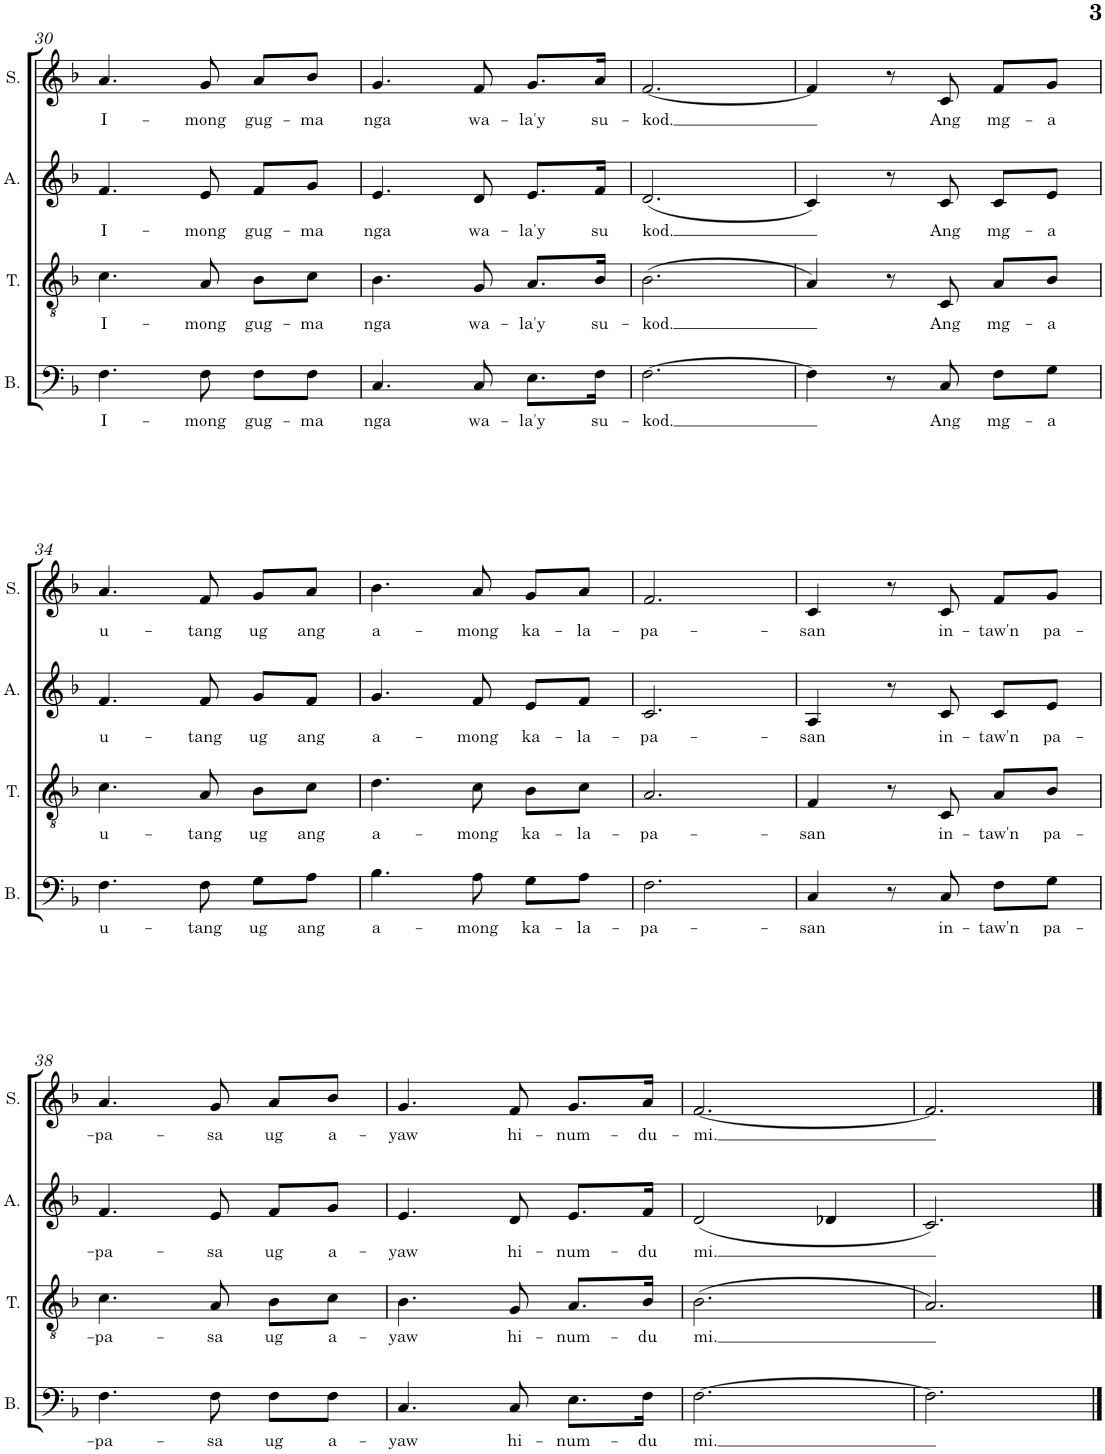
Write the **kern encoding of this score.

**kern	**text	**kern	**text	**kern	**text	**kern	**text
*part4	*part4	*part3	*part3	*part2	*part2	*part1	*part1
*staff4	*staff4	*staff3	*staff3	*staff2	*staff2	*staff1	*staff1
*I"Bass	*	*I"Tenor	*	*I"Alto	*	*I"Soprano	*
*I'B.	*	*I'T.	*	*I'A.	*	*I'S.	*
!!LO:PB:g=z
*clefF4	*	*clefGv2	*	*clefG2	*	*clefG2	*
*k[b-]	*	*k[b-]	*	*k[b-]	*	*k[b-]	*
*M3/4	*	*M3/4	*	*M3/4	*	*M3/4	*
=30	=30	=30	=30	=30	=30	=30	=30
!	!LO:LY:b	!	!LO:LY:b	!	!LO:LY:b	!	!LO:LY:b
4.F\	I-	4.c\	I-	4.f/	I-	4.a/	I-
!	!LO:LY:b	!	!LO:LY:b	!	!LO:LY:b	!	!LO:LY:b
8F\	-mong	8A/	-mong	8e/	-mong	8g/	-mong
!	!LO:LY:b	!	!LO:LY:b	!	!LO:LY:b	!	!LO:LY:b
8F\L	gug-	8B-\L	gug-	8f/L	gug-	8a/L	gug-
!	!LO:LY:b	!	!LO:LY:b	!	!LO:LY:b	!	!LO:LY:b
8F\J	-ma	8c\J	-ma	8g/J	-ma	8b-/J	-ma
=31	=31	=31	=31	=31	=31	=31	=31
!	!LO:LY:b	!	!LO:LY:b	!	!LO:LY:b	!	!LO:LY:b
4.C/	nga	4.B-\	nga	4.e/	nga	4.g/	nga
!	!LO:LY:b	!	!LO:LY:b	!	!LO:LY:b	!	!LO:LY:b
8C/	wa-	8G/	wa-	8d/	wa-	8f/	wa-
!	!LO:LY:b	!	!LO:LY:b	!	!LO:LY:b	!	!LO:LY:b
8.E\L	-la'y	8.A/L	-la'y	8.e/L	-la'y	8.g/L	-la'y
!	!LO:LY:b	!	!LO:LY:b	!	!LO:LY:b	!	!LO:LY:b
16F\Jk	su-	16B-/Jk	su-	16f/Jk	su	16a/Jk	su-
=32	=32	=32	=32	=32	=32	=32	=32
!	!LO:LY:b	!	!LO:LY:b	!	!LO:LY:b	!	!LO:LY:b
[2.F\	-kod.	(2.B-\	-kod.	(2.d/	-kod.	[2.f/	-kod.
=33	=33	=33	=33	=33	=33	=33	=33
4F\]	.	4A/)	.	4c/)	.	4f/]	.
8r	.	8r	.	8r	.	8r	.
!	!LO:LY:b	!	!LO:LY:b	!	!LO:LY:b	!	!LO:LY:b
8C/	Ang	8C/	Ang	8c/	Ang	8c/	Ang
!	!LO:LY:b	!	!LO:LY:b	!	!LO:LY:b	!	!LO:LY:b
8F\L	mg-	8A/L	mg-	8c/L	mg-	8f/L	mg-
!	!LO:LY:b	!	!LO:LY:b	!	!LO:LY:b	!	!LO:LY:b
8G\J	-a	8B-/J	-a	8e/J	-a	8g/J	-a
!!LO:LB:g=z
=34	=34	=34	=34	=34	=34	=34	=34
!	!LO:LY:b	!	!LO:LY:b	!	!LO:LY:b	!	!LO:LY:b
4.F\	u-	4.c\	u-	4.f/	u-	4.a/	u-
!	!LO:LY:b	!	!LO:LY:b	!	!LO:LY:b	!	!LO:LY:b
8F\	-tang	8A/	-tang	8f/	-tang	8f/	-tang
!	!LO:LY:b	!	!LO:LY:b	!	!LO:LY:b	!	!LO:LY:b
8G\L	ug	8B-\L	ug	8g/L	ug	8g/L	ug
!	!LO:LY:b	!	!LO:LY:b	!	!LO:LY:b	!	!LO:LY:b
8A\J	ang	8c\J	ang	8f/J	ang	8a/J	ang
=35	=35	=35	=35	=35	=35	=35	=35
!	!LO:LY:b	!	!LO:LY:b	!	!LO:LY:b	!	!LO:LY:b
4.B-\	a-	4.d\	a-	4.g/	a-	4.b-\	a-
!	!LO:LY:b	!	!LO:LY:b	!	!LO:LY:b	!	!LO:LY:b
8A\	-mong	8c\	-mong	8f/	-mong	8a/	-mong
!	!LO:LY:b	!	!LO:LY:b	!	!LO:LY:b	!	!LO:LY:b
8G\L	ka-	8B-\L	ka-	8e/L	ka-	8g/L	ka-
!	!LO:LY:b	!	!LO:LY:b	!	!LO:LY:b	!	!LO:LY:b
8A\J	-la-	8c\J	-la-	8f/J	-la-	8a/J	-la-
=36	=36	=36	=36	=36	=36	=36	=36
!	!LO:LY:b	!	!LO:LY:b	!	!LO:LY:b	!	!LO:LY:b
2.F\	-pa-	2.A/	-pa-	2.c/	-pa-	2.f/	-pa-
=37	=37	=37	=37	=37	=37	=37	=37
!	!LO:LY:b	!	!LO:LY:b	!	!LO:LY:b	!	!LO:LY:b
4C/	-san	4F/	-san	4A/	-san	4c/	-san
8r	.	8r	.	8r	.	8r	.
!	!LO:LY:b	!	!LO:LY:b	!	!LO:LY:b	!	!LO:LY:b
8C/	in-	8C/	in-	8c/	in-	8c/	in-
!	!LO:LY:b	!	!LO:LY:b	!	!LO:LY:b	!	!LO:LY:b
8F\L	-taw'n	8A/L	-taw'n	8c/L	-taw'n	8f/L	-taw'n
!	!LO:LY:b	!	!LO:LY:b	!	!LO:LY:b	!	!LO:LY:b
8G\J	pa-	8B-/J	pa-	8e/J	pa-	8g/J	pa-
!!LO:LB:g=z
=38	=38	=38	=38	=38	=38	=38	=38
!	!LO:LY:b	!	!LO:LY:b	!	!LO:LY:b	!	!LO:LY:b
4.F\	-pa-	4.c\	-pa-	4.f/	-pa-	4.a/	-pa-
!	!LO:LY:b	!	!LO:LY:b	!	!LO:LY:b	!	!LO:LY:b
8F\	-sa	8A/	-sa	8e/	-sa	8g/	-sa
!	!LO:LY:b	!	!LO:LY:b	!	!LO:LY:b	!	!LO:LY:b
8F\L	ug	8B-\L	ug	8f/L	ug	8a/L	ug
!	!LO:LY:b	!	!LO:LY:b	!	!LO:LY:b	!	!LO:LY:b
8F\J	a-	8c\J	a-	8g/J	a-	8b-/J	a-
=39	=39	=39	=39	=39	=39	=39	=39
!	!LO:LY:b	!	!LO:LY:b	!	!LO:LY:b	!	!LO:LY:b
4.C/	-yaw	4.B-\	-yaw	4.e/	-yaw	4.g/	-yaw
!	!LO:LY:b	!	!LO:LY:b	!	!LO:LY:b	!	!LO:LY:b
8C/	hi-	8G/	hi-	8d/	hi-	8f/	hi-
!	!LO:LY:b	!	!LO:LY:b	!	!LO:LY:b	!	!LO:LY:b
8.E\L	-num-	8.A/L	-num-	8.e/L	-num-	8.g/L	-num-
!	!LO:LY:b	!	!LO:LY:b	!	!LO:LY:b	!	!LO:LY:b
16F\Jk	-du	16B-/Jk	-du	16f/Jk	-du	16a/Jk	-du-
=40	=40	=40	=40	=40	=40	=40	=40
!	!LO:LY:b	!	!LO:LY:b	!	!LO:LY:b	!	!LO:LY:b
[2.F\	-mi.	(2.B-\	-mi.	(2d/	-mi.	[2.f/	-mi.
.	.	.	.	4d-X/	.	.	.
=41	=41	=41	=41	=41	=41	=41	=41
2.F\]	.	2.A/)	.	2.c/)	.	2.f/]	.
==	==	==	==	==	==	==	==
*-	*-	*-	*-	*-	*-	*-	*-
